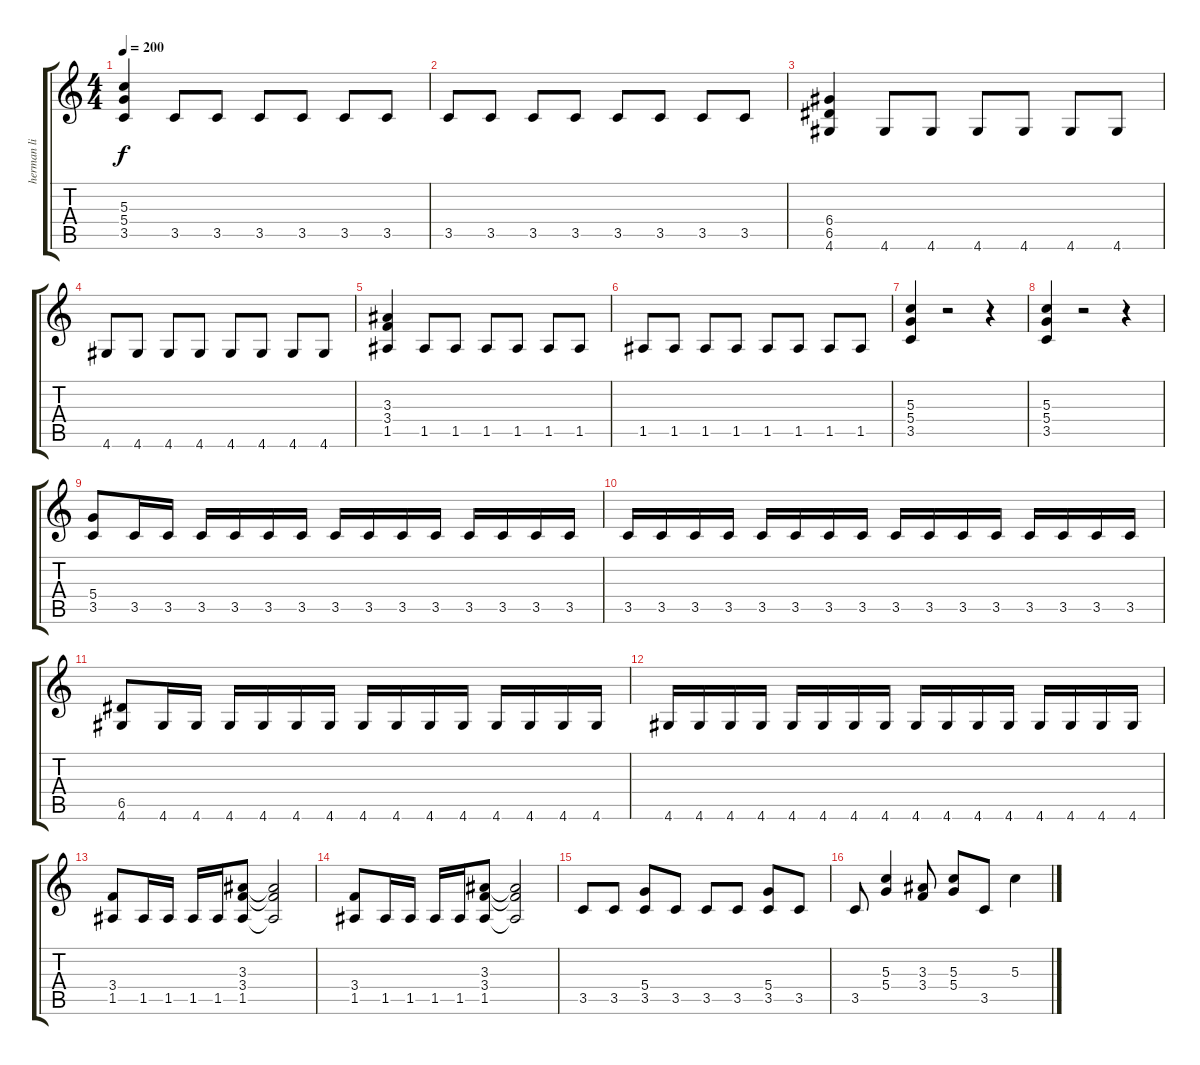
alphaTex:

\track ("herman li lead" "herman li ") {instrument distortionguitar}
\staff {score tabs}
\tuning (E4 B3 G3 D3 A2 E2) {hide}
\ts (4 4)
\tempo 200
\clef g2
\ks aminor
(5.3 5.4 3.5).4{dy f} 3.5.8 3.5.8 3.5.8 3.5.8 3.5.8 3.5.8 |
3.5.8 3.5.8 3.5.8 3.5.8 3.5.8 3.5.8 3.5.8 3.5.8 |
(6.4 6.5 4.6).4 4.6.8 4.6.8 4.6.8 4.6.8 4.6.8 4.6.8 |
4.6.8 4.6.8 4.6.8 4.6.8 4.6.8 4.6.8 4.6.8 4.6.8 |
(3.3 3.4 1.5).4 1.5.8 1.5.8 1.5.8 1.5.8 1.5.8 1.5.8 |
1.5.8 1.5.8 1.5.8 1.5.8 1.5.8 1.5.8 1.5.8 1.5.8 |
(5.3 5.4 3.5).4 r.2 r.4 |
(5.3 5.4 3.5).4 r.2 r.4 |
(5.4 3.5).8 3.5.16 3.5.16 3.5.16 3.5.16 3.5.16 3.5.16 3.5.16 3.5.16 3.5.16 3.5.16 3.5.16 3.5.16 3.5.16 3.5.16 |
3.5.16 3.5.16 3.5.16 3.5.16 3.5.16 3.5.16 3.5.16 3.5.16 3.5.16 3.5.16 3.5.16 3.5.16 3.5.16 3.5.16 3.5.16 3.5.16 |
(6.5 4.6).8 4.6.16 4.6.16 4.6.16 4.6.16 4.6.16 4.6.16 4.6.16 4.6.16 4.6.16 4.6.16 4.6.16 4.6.16 4.6.16 4.6.16 |
4.6.16 4.6.16 4.6.16 4.6.16 4.6.16 4.6.16 4.6.16 4.6.16 4.6.16 4.6.16 4.6.16 4.6.16 4.6.16 4.6.16 4.6.16 4.6.16 |
(3.4 1.5).8 1.5.16 1.5.16 1.5.16 1.5.16 (3.3 3.4 1.5).8 (3.3{t} 3.4{t} 1.5{t}).2 |
(3.4 1.5).8 1.5.16 1.5.16 1.5.16 1.5.16 (3.3 3.4 1.5).8 (3.3{t} 3.4{t} 1.5{t}).2 |
3.5.8 3.5.8 (5.4 3.5).8 3.5.8 3.5.8 3.5.8 (5.4 3.5).8 3.5.8 |
3.5.8 (5.3 5.4).4 (3.3 3.4).8 (5.3 5.4).8 3.5.8 5.3.4
